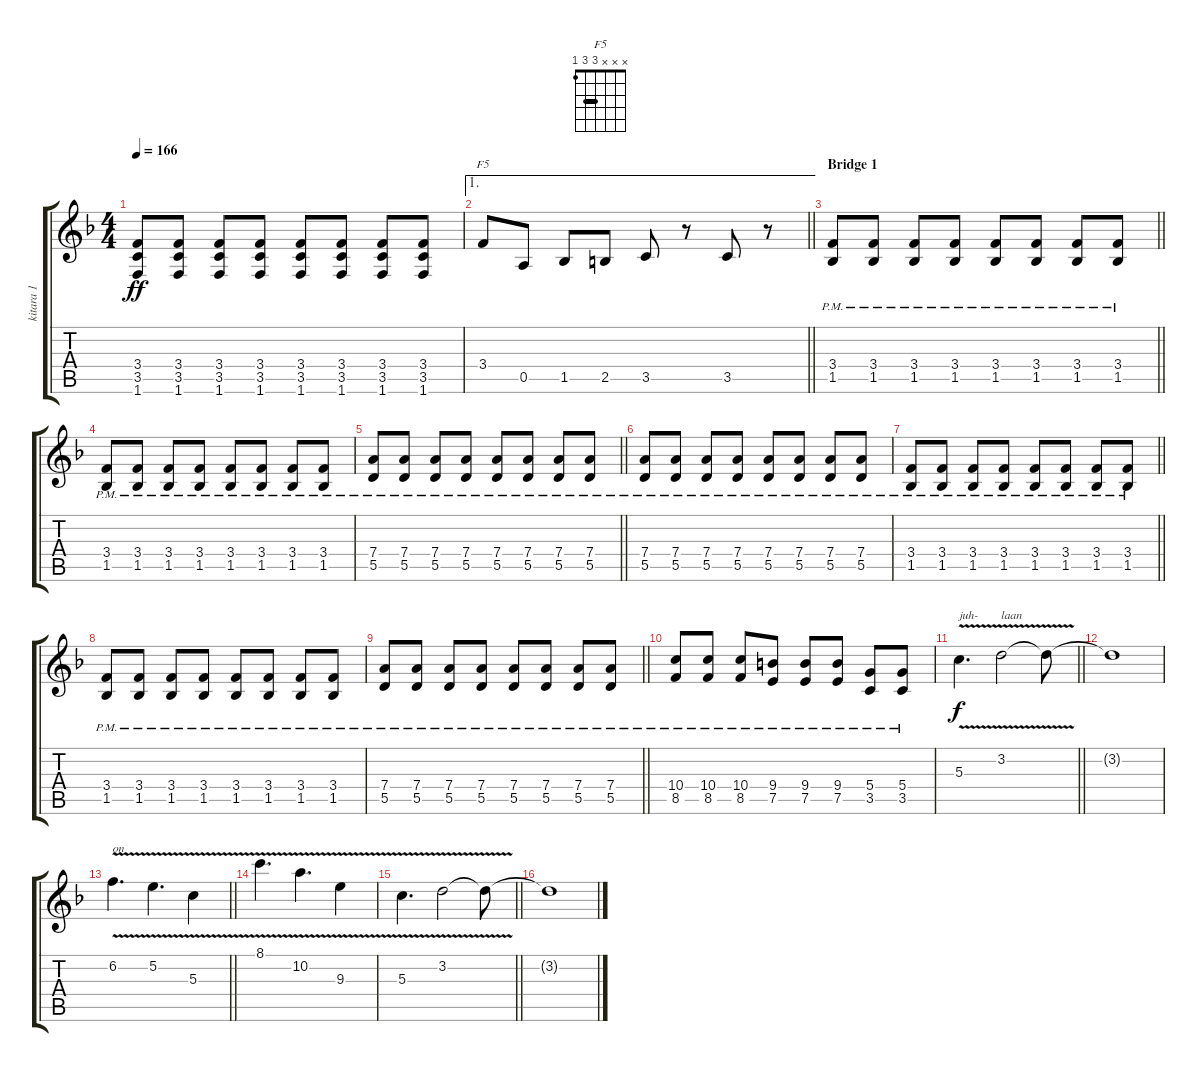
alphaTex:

\track ("kitara 1" "kitara 1") {instrument distortionguitar}
\staff {score tabs}
\tuning (E4 B3 G3 D3 A2 E2) {hide}
\chord ("F5" x x x 3 3 1) {barre 3}
\ts (4 4)
\tempo 166
\clef g2
\ks f
(3.4 3.5 1.6).8{dy ff} (3.4 3.5 1.6).8 (3.4 3.5 1.6).8 (3.4 3.5 1.6).8 (3.4 3.5 1.6).8 (3.4 3.5 1.6).8 (3.4 3.5 1.6).8 (3.4 3.5 1.6).8 |
\ae 1
\barLineRight lightlight
3.4.8{ch "F5"} 0.5.8 1.5.8 2.5.8 3.5.8 r.8 3.5.8 r.8 |
\section ("" "Bridge 1")
\barLineRight lightlight
(3.4{pm} 1.5{pm}).8{instrument distortionguitar} (3.4{pm} 1.5{pm}).8 (3.4{pm} 1.5{pm}).8 (3.4{pm} 1.5{pm}).8 (3.4{pm} 1.5{pm}).8 (3.4{pm} 1.5{pm}).8 (3.4{pm} 1.5{pm}).8 (3.4{pm} 1.5{pm}).8 |
(3.4{pm} 1.5{pm}).8 (3.4{pm} 1.5{pm}).8 (3.4{pm} 1.5{pm}).8 (3.4{pm} 1.5{pm}).8 (3.4{pm} 1.5{pm}).8 (3.4{pm} 1.5{pm}).8 (3.4{pm} 1.5{pm}).8 (3.4{pm} 1.5{pm}).8 |
\barLineRight lightlight
(7.4{pm} 5.5{pm}).8 (7.4{pm} 5.5{pm}).8 (7.4{pm} 5.5{pm}).8 (7.4{pm} 5.5{pm}).8 (7.4{pm} 5.5{pm}).8 (7.4{pm} 5.5{pm}).8 (7.4{pm} 5.5{pm}).8 (7.4{pm} 5.5{pm}).8 |
(7.4{pm} 5.5{pm}).8 (7.4{pm} 5.5{pm}).8 (7.4{pm} 5.5{pm}).8 (7.4{pm} 5.5{pm}).8 (7.4{pm} 5.5{pm}).8 (7.4{pm} 5.5{pm}).8 (7.4{pm} 5.5{pm}).8 (7.4{pm} 5.5{pm}).8 |
\barLineRight lightlight
(3.4{pm} 1.5{pm}).8 (3.4{pm} 1.5{pm}).8 (3.4{pm} 1.5{pm}).8 (3.4{pm} 1.5{pm}).8 (3.4{pm} 1.5{pm}).8 (3.4{pm} 1.5{pm}).8 (3.4{pm} 1.5{pm}).8 (3.4{pm} 1.5{pm}).8 |
(3.4{pm} 1.5{pm}).8 (3.4{pm} 1.5{pm}).8 (3.4{pm} 1.5{pm}).8 (3.4{pm} 1.5{pm}).8 (3.4{pm} 1.5{pm}).8 (3.4{pm} 1.5{pm}).8 (3.4{pm} 1.5{pm}).8 (3.4{pm} 1.5{pm}).8 |
\barLineRight lightlight
(7.4{pm} 5.5{pm}).8 (7.4{pm} 5.5{pm}).8 (7.4{pm} 5.5{pm}).8 (7.4{pm} 5.5{pm}).8 (7.4{pm} 5.5{pm}).8 (7.4{pm} 5.5{pm}).8 (7.4{pm} 5.5{pm}).8 (7.4{pm} 5.5{pm}).8 |
(10.4{pm} 8.5{pm}).8 (10.4{pm} 8.5{pm}).8 (10.4{pm} 8.5{pm}).8 (9.4{pm} 7.5{pm}).8 (9.4{pm} 7.5{pm}).8 (9.4 7.5{pm}).8 (5.4{pm} 3.5{pm}).8 (5.4{pm} 3.5{pm}).8 |
\barLineRight lightlight
5.3{v}.4{d txt "juh-" dy f} 3.2{v}.2{txt "laan"} 3.2{t}.8 |
3.2{t}.1 |
\barLineRight lightlight
6.2{v}.4{d txt "on"} 5.2{v}.4{d} 5.3{v}.4 |
8.1{v}.4{d} 10.2{v}.4{d} 9.3{v}.4 |
\barLineRight lightlight
5.3{v}.4{d} 3.2{v}.2 3.2{t}.8 |
3.2{t}.1
